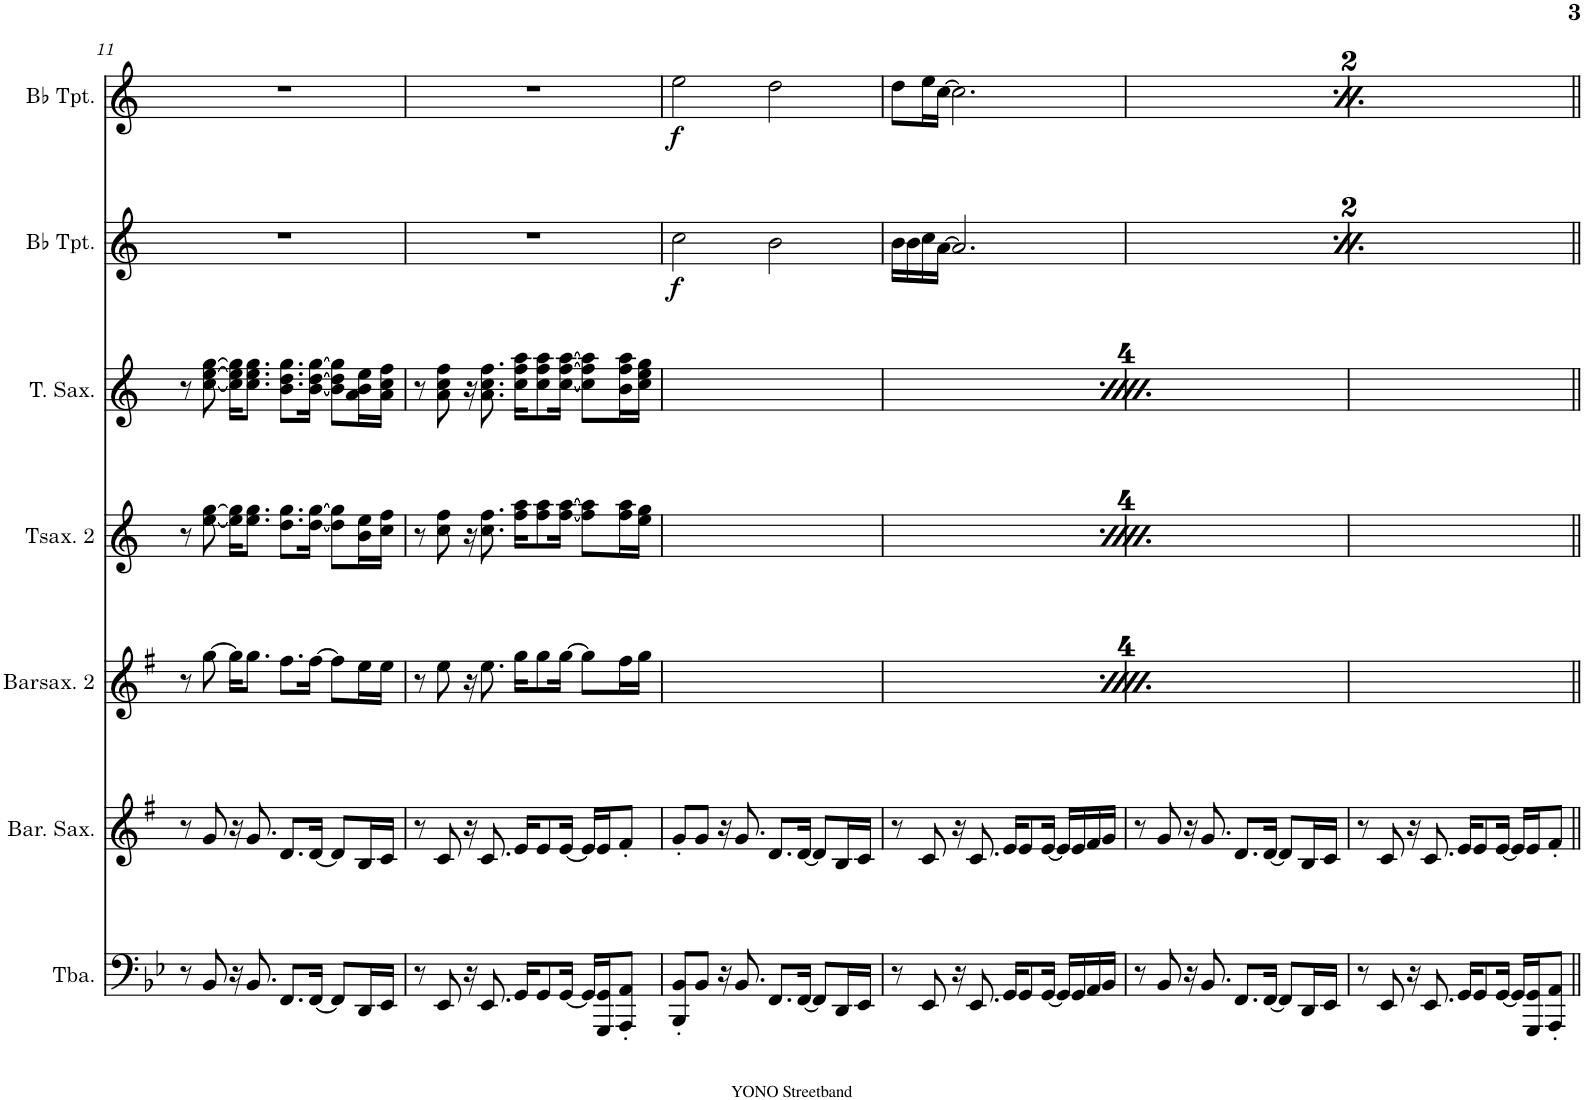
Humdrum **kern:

**kern	**kern	**kern	**dynam	**kern	**dynam	**kern	**dynam	**kern	**dynam	**kern	**dynam
*part7	*part6	*part5	*part5	*part4	*part4	*part3	*part3	*part2	*part2	*part1	*part1
*staff7	*staff6	*staff5	*staff5	*staff4	*staff4	*staff3	*staff3	*staff2	*staff2	*staff1	*staff1
*I"Tuba	*I"Baritone Saxophone	*I"Baritonsaxophon 2	*	*I"Tenorsaxophon 2	*	*I"Tenor Saxophone	*	*I"Bb Trumpet	*	*I"Bb Trumpet	*
*I'Tba.	*I'Bar. Sax.	*I'Barsax. 2	*	*I'Tsax. 2	*	*I'T. Sax.	*	*I'Bb Tpt.	*	*I'Bb Tpt.	*
!!LO:PB:g=z
*clefF4	*clefG2	*clefG2	*	*clefG2	*	*clefG2	*	*clefG2	*	*clefG2	*
*	*Trd12c21	*Trd12c21	*	*Trd8c14	*	*Trd8c14	*	*Trd1c2	*	*Trd1c2	*
*k[b-e-]	*k[f#]	*k[f#]	*	*k[]	*	*k[]	*	*k[]	*	*k[]	*
*M4/4	*M4/4	*M4/4	*	*M4/4	*	*M4/4	*	*M4/4	*	*M4/4	*
=11	=11	=11	=11	=11	=11	=11	=11	=11	=11	=11	=11
8r	8r	8r	.	8r	.	8r	.	1r	.	1r	.
8BB-/	8g/	[8gg\	.	[8ee\ [8gg\	.	[8cc\ [8ee\ [8gg\	.	.	.	.	.
16r	16r	16gg\KL]	.	16ee\] 16gg\]KL	.	16cc\] 16ee\] 16gg\]KL	.	.	.	.	.
8.BB-/	8.g/	8.gg\J	.	8.ee\ 8.gg\J	.	8.cc\ 8.ee\ 8.gg\J	.	.	.	.	.
8.FF/L	8.d/L	8.ff#\L	.	8.dd\ 8.gg\L	.	8.b\ 8.dd\ 8.gg\L	.	.	.	.	.
[16FF/Jk	[16d/Jk	[16ff#\Jk	.	[16dd\ [16gg\Jk	.	[16b\ [16dd\ [16gg\Jk	.	.	.	.	.
8FF/L]	8d/L]	8ff#\L]	.	8dd\] 8gg\]L	.	8b\] 8dd\] 8gg\]L	.	.	.	.	.
16DD/L	16B/L	16ee\L	.	16b\ 16ee\L	.	16a\ 16b\ 16ee\L	.	.	.	.	.
16EE-/JJ	16c/JJ	16ee\JJ	.	16cc\ 16ff\JJ	.	16a\ 16cc\ 16ff\JJ	.	.	.	.	.
=12	=12	=12	=12	=12	=12	=12	=12	=12	=12	=12	=12
8r	8r	8r	.	8r	.	8r	.	1r	.	1r	.
8EE-/	8c/	8ee\	.	8cc\ 8ff\	.	8a\ 8cc\ 8ff\	.	.	.	.	.
16r	16r	16r	.	16r	.	16r	.	.	.	.	.
8.EE-/	8.c/	8.ee\	.	8.cc\ 8.ff\	.	8.a\ 8.cc\ 8.ff\	.	.	.	.	.
16GG/KL	16e/KL	16gg\KL	.	16ff\ 16aa\KL	.	16cc\ 16ff\ 16aa\KL	.	.	.	.	.
8GG/	8e/	8gg\	.	8ff\ 8aa\	.	8cc\ 8ff\ 8aa\	.	.	.	.	.
[16GG/Jk	[16e/Jk	[16gg\Jk	.	[16ff\ [16aa\Jk	.	[16cc\ [16ff\ [16aa\Jk	.	.	.	.	.
16GG/LL]	16e/LL]	8gg\L]	.	8ff\] 8aa\]L	.	8cc\] 8ff\] 8aa\]L	.	.	.	.	.
16GGG/ 16GG/J	16e/J	.	.	.	.	.	.	.	.	.	.
8AAA/' 8AA/'J	8f#'/J	16ff#\L	.	16ff\ 16aa\L	.	16b\ 16ff\ 16aa\L	.	.	.	.	.
.	.	16gg\JJ	.	16ee\ 16gg\JJ	.	16cc\ 16ee\ 16gg\JJ	.	.	.	.	.
=13	=13	=13	=13	=13	=13	=13	=13	=13	=13	=13	=13
!	!	!	!LO:DY:b	!	!LO:DY:b	!	!LO:DY:b	!	!LO:DY:b	!	!LO:DY:b
8BBB-/' 8BB-/'L	8g'/L	8r	mf	8r	mf	8r	mf	2cc\	f	2ee\	f
8BB-/J	8g/J	[8gg\	.	[8ee\ [8gg\	.	[8cc\ [8ee\ [8gg\	.	.	.	.	.
16r	16r	16gg\KL]	.	16ee\] 16gg\]KL	.	16cc\] 16ee\] 16gg\]KL	.	.	.	.	.
8.BB-/	8.g/	8.gg\J	.	8.ee\ 8.gg\J	.	8.cc\ 8.ee\ 8.gg\J	.	.	.	.	.
8.FF/L	8.d/L	8.ff#\L	.	8.dd\ 8.gg\L	.	8.b\ 8.dd\ 8.gg\L	.	2b\	.	2dd\	.
[16FF/Jk	[16d/Jk	[16ff#\Jk	.	[16dd\ [16gg\Jk	.	[16b\ [16dd\ [16gg\Jk	.	.	.	.	.
8FF/L]	8d/L]	8ff#\L]	.	8dd\] 8gg\]L	.	8b\] 8dd\] 8gg\]L	.	.	.	.	.
16DD/L	16B/L	16ee\L	.	16b\ 16ee\L	.	16a\ 16b\ 16ee\L	.	.	.	.	.
16EE-/JJ	16c/JJ	16ee\JJ	.	16cc\ 16ff\JJ	.	16a\ 16cc\ 16ff\JJ	.	.	.	.	.
=14	=14	=14	=14	=14	=14	=14	=14	=14	=14	=14	=14
8r	8r	8r	.	8r	.	8r	.	16b\LL	.	8dd\L	.
.	.	.	.	.	.	.	.	16b\	.	.	.
8EE-/	8c/	8ee\	.	8cc\ 8ff\	.	8a\ 8cc\ 8ff\	.	16cc\	.	16ee\L	.
.	.	.	.	.	.	.	.	[16a\JJ	.	[16cc\JJ	.
16r	16r	16r	.	16r	.	16r	.	2.a/]	.	2.cc\]	.
8.EE-/	8.c/	8.ee\	.	8.cc\ 8.ff\	.	8.a\ 8.cc\ 8.ff\	.	.	.	.	.
16GG/KL	16e/KL	16gg\KL	.	16ff\ 16aa\KL	.	16cc\ 16ff\ 16aa\KL	.	.	.	.	.
8GG/	8e/	8gg\	.	8ff\ 8aa\	.	8cc\ 8ff\ 8aa\	.	.	.	.	.
[16GG/Jk	[16e/Jk	[16gg\Jk	.	[16ff\ [16aa\Jk	.	[16cc\ [16ff\ [16aa\Jk	.	.	.	.	.
16GG/LL]	16e/LL]	8gg\L]	.	8ff\] 8aa\]L	.	8cc\] 8ff\] 8aa\]L	.	.	.	.	.
16GG/	16e/	.	.	.	.	.	.	.	.	.	.
16AA/	16f#/	16ff#\L	.	16ff\ 16aa\L	.	16b\ 16ff\ 16aa\L	.	.	.	.	.
16BB-/JJ	16g/JJ	16gg\JJ	.	16ee\ 16gg\JJ	.	16cc\ 16ee\ 16gg\JJ	.	.	.	.	.
=15	=15	=15	=15	=15	=15	=15	=15	=15	=15	=15	=15
!	!	!	!	!	!	!	!	!	!LO:DY:b	!	!LO:DY:b
8r	8r	8r	.	8r	.	8r	.	2cc\	f	2ee\	f
8BB-/	8g/	[8gg\	.	[8ee\ [8gg\	.	[8cc\ [8ee\ [8gg\	.	.	.	.	.
16r	16r	16gg\KL]	.	16ee\] 16gg\]KL	.	16cc\] 16ee\] 16gg\]KL	.	.	.	.	.
8.BB-/	8.g/	8.gg\J	.	8.ee\ 8.gg\J	.	8.cc\ 8.ee\ 8.gg\J	.	.	.	.	.
8.FF/L	8.d/L	8.ff#\L	.	8.dd\ 8.gg\L	.	8.b\ 8.dd\ 8.gg\L	.	2b\	.	2dd\	.
[16FF/Jk	[16d/Jk	[16ff#\Jk	.	[16dd\ [16gg\Jk	.	[16b\ [16dd\ [16gg\Jk	.	.	.	.	.
8FF/L]	8d/L]	8ff#\L]	.	8dd\] 8gg\]L	.	8b\] 8dd\] 8gg\]L	.	.	.	.	.
16DD/L	16B/L	16ee\L	.	16b\ 16ee\L	.	16a\ 16b\ 16ee\L	.	.	.	.	.
16EE-/JJ	16c/JJ	16ee\JJ	.	16cc\ 16ff\JJ	.	16a\ 16cc\ 16ff\JJ	.	.	.	.	.
=16	=16	=16	=16	=16	=16	=16	=16	=16	=16	=16	=16
8r	8r	8r	.	8r	.	8r	.	16b\LL	.	8dd\L	.
.	.	.	.	.	.	.	.	16b\	.	.	.
8EE-/	8c/	8ee\	.	8cc\ 8ff\	.	8a\ 8cc\ 8ff\	.	16cc\	.	16ee\L	.
.	.	.	.	.	.	.	.	[16a\JJ	.	[16cc\JJ	.
16r	16r	16r	.	16r	.	16r	.	2.a/]	.	2.cc\]	.
8.EE-/	8.c/	8.ee\	.	8.cc\ 8.ff\	.	8.a\ 8.cc\ 8.ff\	.	.	.	.	.
16GG/KL	16e/KL	16gg\KL	.	16ff\ 16aa\KL	.	16cc\ 16ff\ 16aa\KL	.	.	.	.	.
8GG/	8e/	8gg\	.	8ff\ 8aa\	.	8cc\ 8ff\ 8aa\	.	.	.	.	.
[16GG/Jk	[16e/Jk	[16gg\Jk	.	[16ff\ [16aa\Jk	.	[16cc\ [16ff\ [16aa\Jk	.	.	.	.	.
16GG/LL]	16e/LL]	8gg\L]	.	8ff\] 8aa\]L	.	8cc\] 8ff\] 8aa\]L	.	.	.	.	.
16GGG/ 16GG/J	16e/J	.	.	.	.	.	.	.	.	.	.
8AAA/' 8AA/'J	8f#'/J	16ff#\L	.	16ff\ 16aa\L	.	16b\ 16ff\ 16aa\L	.	.	.	.	.
.	.	16gg\JJ	.	16ee\ 16gg\JJ	.	16cc\ 16ee\ 16gg\JJ	.	.	.	.	.
=||	=||	=||	=||	=||	=||	=||	=||	=||	=||	=||	=||
*-	*-	*-	*-	*-	*-	*-	*-	*-	*-	*-	*-
